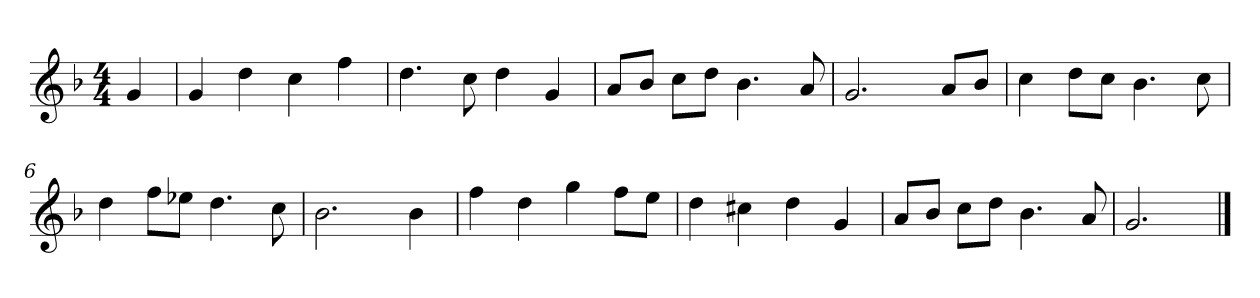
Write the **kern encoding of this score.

**kern
*part1
*staff1
*k[b-]
*M4/4
*MM120
=
4g
=1
4g
4dd
4cc
4ff
=2
4.dd
8cc
4dd
4g
=3
8aL
8b-J
8ccL
8ddJ
4.b-
8a
=4
2.g
8aL
8b-J
=5
4cc
8ddL
8ccJ
4.b-
8cc
=6
4dd
8ffL
8ee-XJ
4.dd
8cc
=7
2.b-
4b-
=8
4ff
4dd
4gg
8ffL
8eeJ
=9
4dd
4cc#X
4dd
4g
=10
8aL
8b-J
8ccL
8ddJ
4.b-
8a
=11
2.g
==
*-
